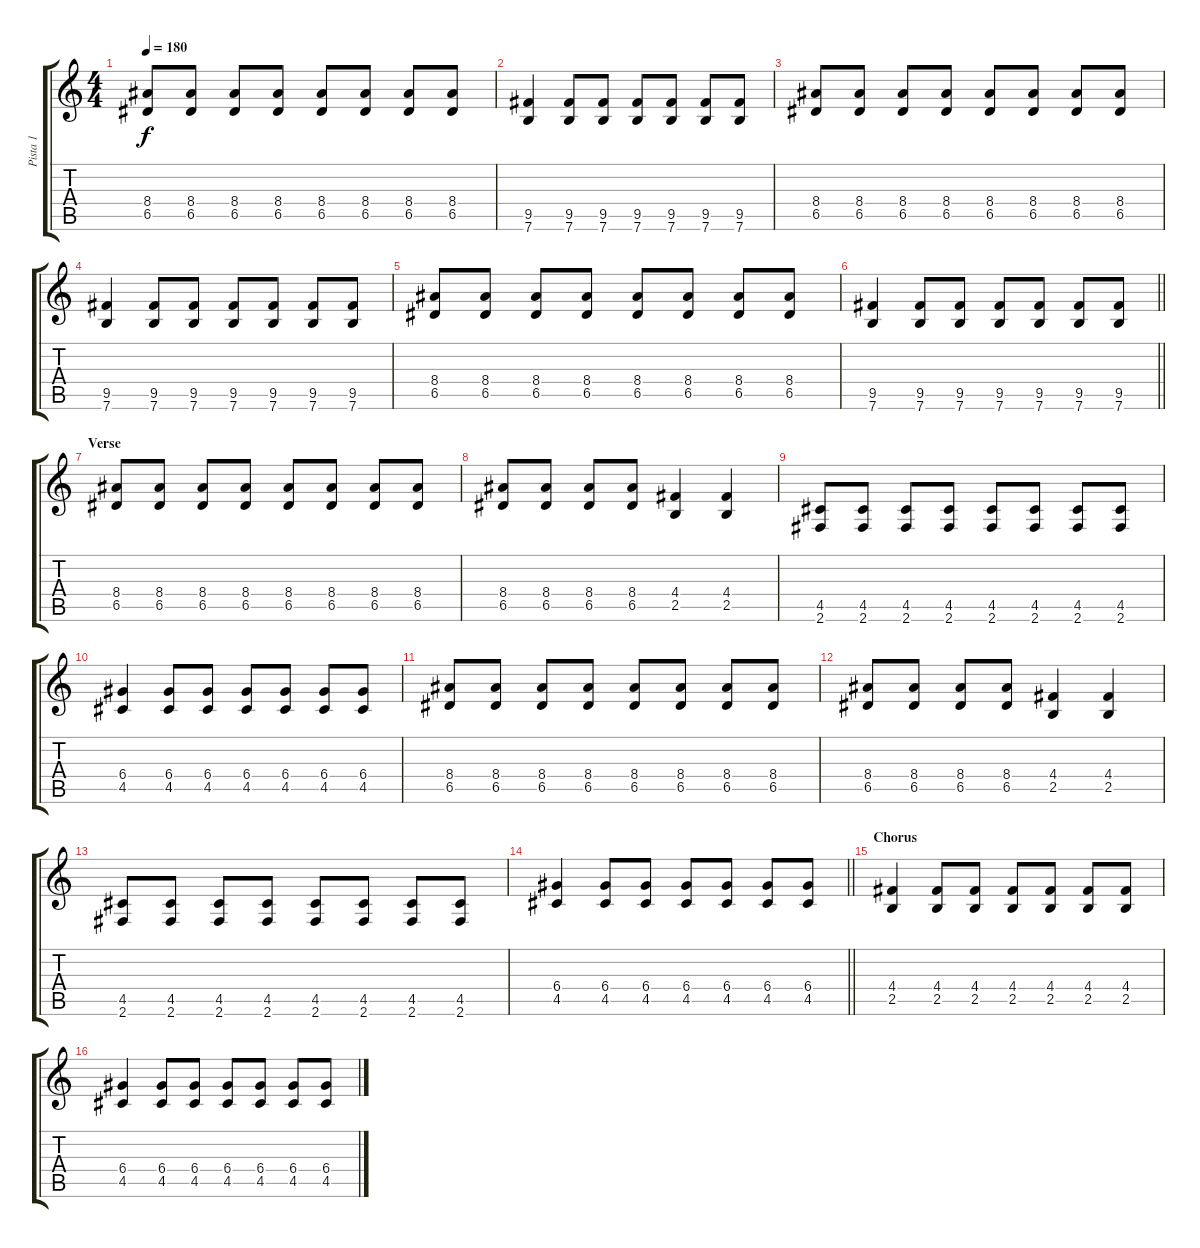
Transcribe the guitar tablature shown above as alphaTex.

\track ("Pista 1" "Pista 1") {instrument distortionguitar}
\staff {score tabs}
\tuning (E4 B3 G3 D3 A2 E2) {hide}
\ts (4 4)
\tempo 180
\clef g2
\ks c
(8.4 6.5).8{dy f} (8.4 6.5).8 (8.4 6.5).8 (8.4 6.5).8 (8.4 6.5).8 (8.4 6.5).8 (8.4 6.5).8 (8.4 6.5).8 |
(9.5 7.6).4 (9.5 7.6).8 (9.5 7.6).8 (9.5 7.6).8 (9.5 7.6).8 (9.5 7.6).8 (9.5 7.6).8 |
(8.4 6.5).8 (8.4 6.5).8 (8.4 6.5).8 (8.4 6.5).8 (8.4 6.5).8 (8.4 6.5).8 (8.4 6.5).8 (8.4 6.5).8 |
(9.5 7.6).4 (9.5 7.6).8 (9.5 7.6).8 (9.5 7.6).8 (9.5 7.6).8 (9.5 7.6).8 (9.5 7.6).8 |
(8.4 6.5).8 (8.4 6.5).8 (8.4 6.5).8 (8.4 6.5).8 (8.4 6.5).8 (8.4 6.5).8 (8.4 6.5).8 (8.4 6.5).8 |
\barLineRight lightlight
(9.5 7.6).4 (9.5 7.6).8 (9.5 7.6).8 (9.5 7.6).8 (9.5 7.6).8 (9.5 7.6).8 (9.5 7.6).8 |
\section ("" "Verse")
(8.4 6.5).8 (8.4 6.5).8 (8.4 6.5).8 (8.4 6.5).8 (8.4 6.5).8 (8.4 6.5).8 (8.4 6.5).8 (8.4 6.5).8 |
(8.4 6.5).8 (8.4 6.5).8 (8.4 6.5).8 (8.4 6.5).8 (4.4 2.5).4 (4.4 2.5).4 |
(4.5 2.6).8 (4.5 2.6).8 (4.5 2.6).8 (4.5 2.6).8 (4.5 2.6).8 (4.5 2.6).8 (4.5 2.6).8 (4.5 2.6).8 |
(6.4 4.5).4 (6.4 4.5).8 (6.4 4.5).8 (6.4 4.5).8 (6.4 4.5).8 (6.4 4.5).8 (6.4 4.5).8 |
(8.4 6.5).8 (8.4 6.5).8 (8.4 6.5).8 (8.4 6.5).8 (8.4 6.5).8 (8.4 6.5).8 (8.4 6.5).8 (8.4 6.5).8 |
(8.4 6.5).8 (8.4 6.5).8 (8.4 6.5).8 (8.4 6.5).8 (4.4 2.5).4 (4.4 2.5).4 |
(4.5 2.6).8 (4.5 2.6).8 (4.5 2.6).8 (4.5 2.6).8 (4.5 2.6).8 (4.5 2.6).8 (4.5 2.6).8 (4.5 2.6).8 |
\barLineRight lightlight
(6.4 4.5).4 (6.4 4.5).8 (6.4 4.5).8 (6.4 4.5).8 (6.4 4.5).8 (6.4 4.5).8 (6.4 4.5).8 |
\section ("" "Chorus")
(4.4 2.5).4 (4.4 2.5).8 (4.4 2.5).8 (4.4 2.5).8 (4.4 2.5).8 (4.4 2.5).8 (4.4 2.5).8 |
(6.4 4.5).4 (6.4 4.5).8 (6.4 4.5).8 (6.4 4.5).8 (6.4 4.5).8 (6.4 4.5).8 (6.4 4.5).8
